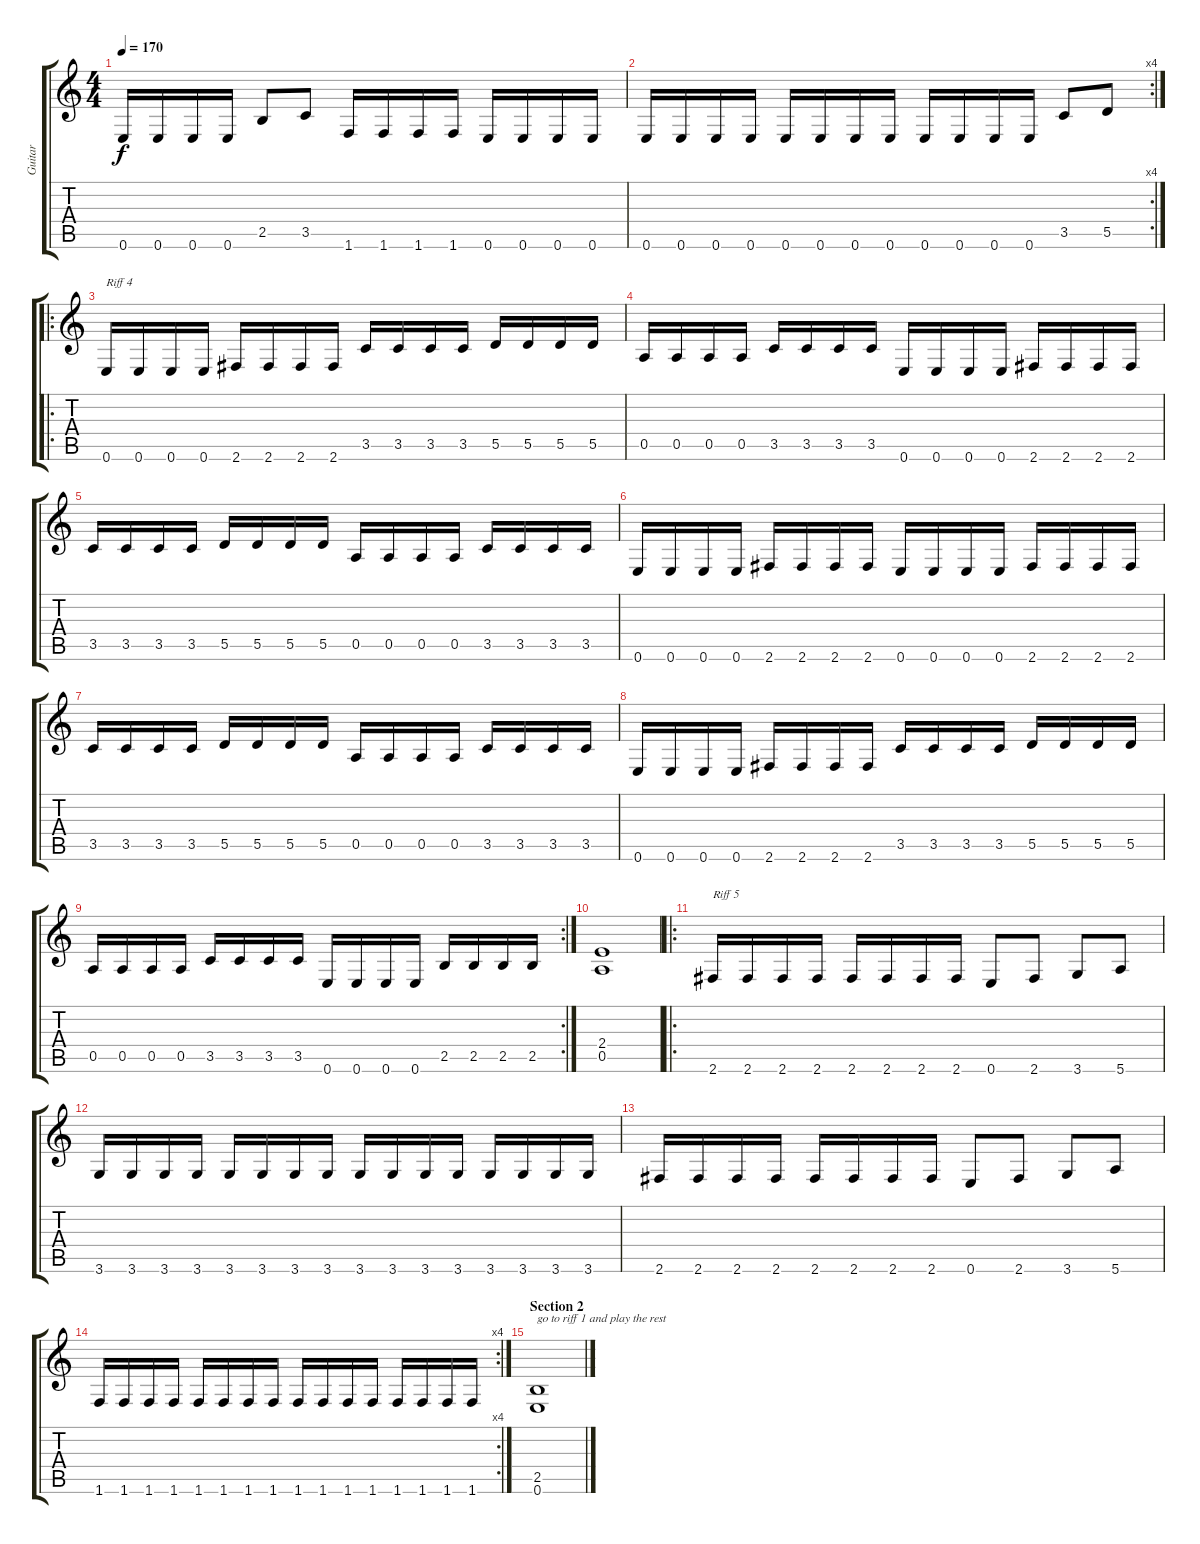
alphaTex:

\track ("Guitar" "Guitar") {instrument distortionguitar}
\staff {score tabs}
\tuning (E4 B3 G3 D3 A2 E2) {hide}
\ts (4 4)
\tempo 170
\clef g2
\ks c
0.6.16{dy f} 0.6.16 0.6.16 0.6.16 2.5.8 3.5.8 1.6.16 1.6.16 1.6.16 1.6.16 0.6.16 0.6.16 0.6.16 0.6.16 |
\rc 4
0.6.16 0.6.16 0.6.16 0.6.16 0.6.16 0.6.16 0.6.16 0.6.16 0.6.16 0.6.16 0.6.16 0.6.16 3.5.8 5.5.8 |
\ro
0.6.16{txt "Riff 4"} 0.6.16 0.6.16 0.6.16 2.6.16 2.6.16 2.6.16 2.6.16 3.5.16 3.5.16 3.5.16 3.5.16 5.5.16 5.5.16 5.5.16 5.5.16 |
0.5.16 0.5.16 0.5.16 0.5.16 3.5.16 3.5.16 3.5.16 3.5.16 0.6.16 0.6.16 0.6.16 0.6.16 2.6.16 2.6.16 2.6.16 2.6.16 |
3.5.16 3.5.16 3.5.16 3.5.16 5.5.16 5.5.16 5.5.16 5.5.16 0.5.16 0.5.16 0.5.16 0.5.16 3.5.16 3.5.16 3.5.16 3.5.16 |
0.6.16 0.6.16 0.6.16 0.6.16 2.6.16 2.6.16 2.6.16 2.6.16 0.6.16 0.6.16 0.6.16 0.6.16 2.6.16 2.6.16 2.6.16 2.6.16 |
3.5.16 3.5.16 3.5.16 3.5.16 5.5.16 5.5.16 5.5.16 5.5.16 0.5.16 0.5.16 0.5.16 0.5.16 3.5.16 3.5.16 3.5.16 3.5.16 |
0.6.16 0.6.16 0.6.16 0.6.16 2.6.16 2.6.16 2.6.16 2.6.16 3.5.16 3.5.16 3.5.16 3.5.16 5.5.16 5.5.16 5.5.16 5.5.16 |
\rc 2
0.5.16 0.5.16 0.5.16 0.5.16 3.5.16 3.5.16 3.5.16 3.5.16 0.6.16 0.6.16 0.6.16 0.6.16 2.5.16 2.5.16 2.5.16 2.5.16 |
(2.4 0.5).1 |
\ro
2.6.16{txt "Riff 5"} 2.6.16 2.6.16 2.6.16 2.6.16 2.6.16 2.6.16 2.6.16 0.6.8 2.6.8 3.6.8 5.6.8 |
3.6.16 3.6.16 3.6.16 3.6.16 3.6.16 3.6.16 3.6.16 3.6.16 3.6.16 3.6.16 3.6.16 3.6.16 3.6.16 3.6.16 3.6.16 3.6.16 |
2.6.16 2.6.16 2.6.16 2.6.16 2.6.16 2.6.16 2.6.16 2.6.16 0.6.8 2.6.8 3.6.8 5.6.8 |
\rc 4
1.6.16 1.6.16 1.6.16 1.6.16 1.6.16 1.6.16 1.6.16 1.6.16 1.6.16 1.6.16 1.6.16 1.6.16 1.6.16 1.6.16 1.6.16 1.6.16 |
\section ("" "Section 2")
(2.5 0.6).1{txt "go to riff 1 and play the rest"}
